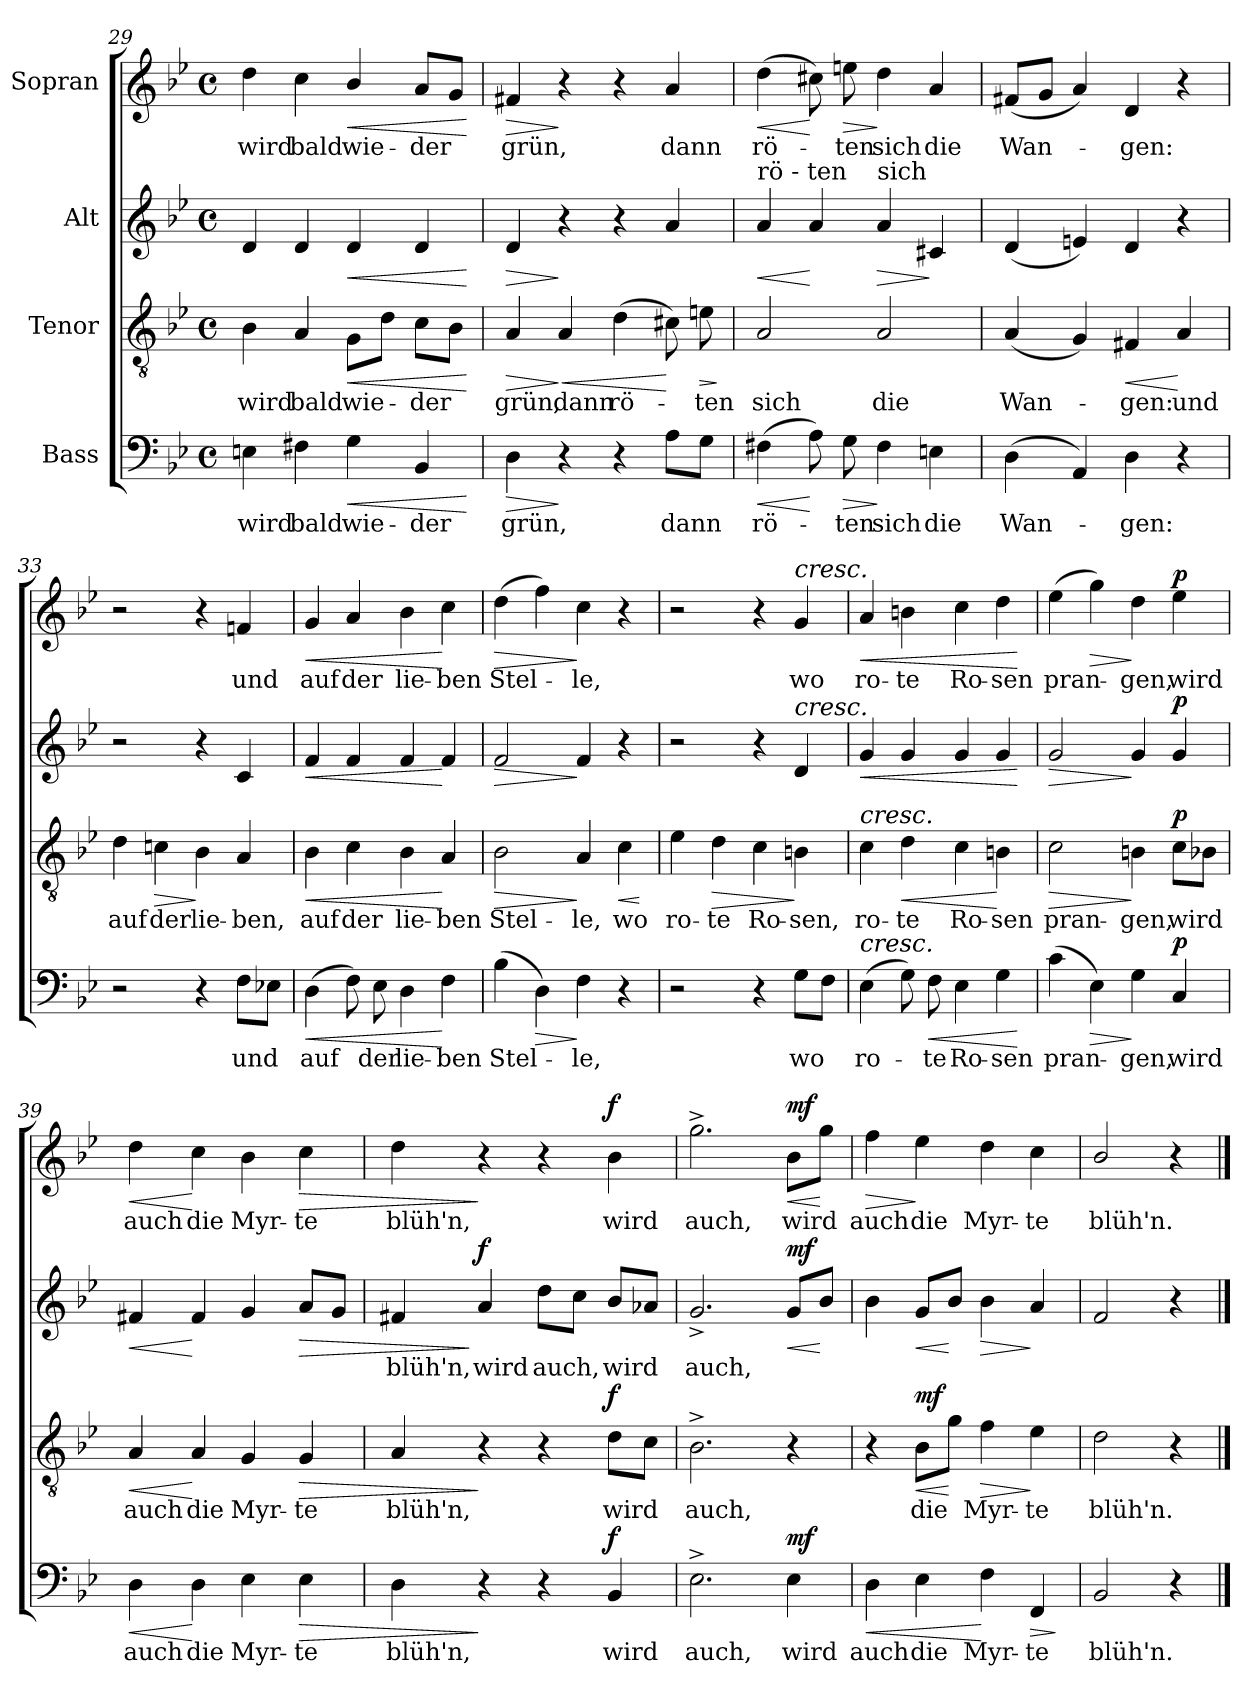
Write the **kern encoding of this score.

**kern	**text	**dynam	**kern	**text	**dynam	**kern	**text	**dynam	**kern	**text	**dynam
*part4	*part4	*part4	*part3	*part3	*part3	*part2	*part2	*part2	*part1	*part1	*part1
*staff4	*staff4	*staff4	*staff3	*staff3	*staff3	*staff2	*staff2	*staff2	*staff1	*staff1	*staff1
*I"Bass	*	*	*I"Tenor	*	*	*I"Alt	*	*	*I"Sopran	*	*
!!LO:LB:g=z
*clefF4	*	*	*clefGv2	*	*	*clefG2	*	*	*clefG2	*	*
*k[b-e-]	*	*	*k[b-e-]	*	*	*k[b-e-]	*	*	*k[b-e-]	*	*
*M4/4	*	*	*M4/4	*	*	*M4/4	*	*	*M4/4	*	*
*met(c)	*	*	*met(c)	*	*	*met(c)	*	*	*met(c)	*	*
=29	=29	=29	=29	=29	=29	=29	=29	=29	=29	=29	=29
!	!LO:LY:b	!	!	!LO:LY:b	!	!	!	!	!	!LO:LY:b	!
4En\	wird	.	4B-\	wird	.	4d/	.	.	4dd\	wird	.
!	!LO:LY:b	!	!	!LO:LY:b	!	!	!	!	!	!LO:LY:b	!
4F#X\	bald	.	4A/	bald	.	4d/	.	.	4cc\	bald	.
!	!LO:LY:b	!LO:HP:b	!	!LO:LY:b	!LO:HP:b	!	!	!LO:HP:b	!	!LO:LY:b	!LO:HP:b
4G\	wie-	<	8G\L	wie-	<	4d/	.	<	4b-/	wie-	<
.	.	.	8d\J	.	.	.	.	.	.	.	.
!	!LO:LY:b	!	!	!LO:LY:b	!	!	!	!	!	!LO:LY:b	!
4BB-/	-der	.	8c\L	-der	.	4d/	.	.	8a/L	-der	.
.	.	.	8B-\J	.	.	.	.	.	8g/J	.	.
.	.	[	.	.	[	.	.	[	.	.	[
=30	=30	=30	=30	=30	=30	=30	=30	=30	=30	=30	=30
!	!LO:LY:b	!LO:HP:b	!	!LO:LY:b	!LO:HP:b	!	!	!LO:HP:b	!	!LO:LY:b	!LO:HP:b
4D\	grün,	>	4A/	grün,	>	4d/	.	>	4f#X/	grün,	>
!	!	!	!	!LO:LY:b	!LO:HP:n=1:b	!	!	!	!	!	!
4r	.	]	4A/	dann	] <	4r	.	]	4r	.	]
!	!	!	!	!LO:LY:b	!	!	!	!	!	!	!
4r	.	.	(4d\	rö-	.	4r	.	.	4r	.	.
!	!LO:LY:b	!	!	!	!	!	!	!	!	!LO:LY:b	!
8A\L	dann	.	8c#X\)	.	[	4a/	.	.	4a/	dann	.
!	!	!	!	!LO:LY:b	!LO:HP:b	!	!	!	!	!	!
8G\J	.	.	8en\	-ten	>	.	.	.	.	.	.
.	.	.	.	.	]	.	.	.	.	.	.
=31	=31	=31	=31	=31	=31	=31	=31	=31	=31	=31	=31
!	!	!	!	!	!	!LO:TX:a:t=rö   -   ten	!	!	!	!	!
!	!LO:LY:b	!LO:HP:b	!	!LO:LY:b	!	!	!	!LO:HP:b	!	!LO:LY:b	!LO:HP:b
(4F#X\	rö-	<	2A/	sich	.	4a/	.	<	(4dd\	rö-	<
8A\)	.	[	.	.	.	4a/	.	[	8cc#X\)	.	[
!	!LO:LY:b	!LO:HP:b	!	!	!	!	!	!	!	!LO:LY:b	!LO:HP:b
8G\	-ten	>	.	.	.	.	.	.	8een\	-ten	>
!	!	!	!	!	!	!LO:TX:a:t=sich	!	!	!	!	!
!	!LO:LY:b	!	!	!LO:LY:b	!	!	!	!LO:HP:b	!	!LO:LY:b	!
4F#\	sich	]	2A/	die	.	4a/	.	>	4dd\	sich	]
!	!LO:LY:b	!	!	!	!	!	!	!	!	!LO:LY:b	!
4En\	die	.	.	.	.	4c#X/	.	]	4a/	die	.
!!LO:PB:g=z
=32	=32	=32	=32	=32	=32	=32	=32	=32	=32	=32	=32
!	!LO:LY:b	!	!	!LO:LY:b	!	!	!	!	!	!LO:LY:b	!
(4D\	Wan-	.	(4A/	Wan-	.	(4d/	.	.	(8f#X/L	Wan-	.
.	.	.	.	.	.	.	.	.	8g/J	.	.
4AA/)	.	.	4G/)	.	.	4en/)	.	.	4a/)	.	.
!	!LO:LY:b	!	!	!LO:LY:b	!LO:HP:b	!	!	!	!	!LO:LY:b	!
4D\	-gen:	.	4F#X/	-gen:	<	4d/	.	.	4d/	-gen:	.
!	!	!	!	!LO:LY:b	!	!	!	!	!	!	!
4r	.	.	4A/	und	[	4r	.	.	4r	.	.
=33	=33	=33	=33	=33	=33	=33	=33	=33	=33	=33	=33
!	!	!	!	!LO:LY:b	!	!	!	!	!	!	!
2r	.	.	4d\	auf	.	2r	.	.	2r	.	.
!	!	!	!	!LO:LY:b	!LO:HP:b	!	!	!	!	!	!
.	.	.	4cn\	der	>	.	.	.	.	.	.
!	!	!	!	!LO:LY:b	!	!	!	!	!	!	!
4r	.	.	4B-\	lie-	]	4r	.	.	4r	.	.
!	!LO:LY:b	!	!	!LO:LY:b	!	!	!	!	!	!LO:LY:b	!
8F\L	und	.	4A/	-ben,	.	4c/	.	.	4fn/	und	.
8E-X\J	.	.	.	.	.	.	.	.	.	.	.
=34	=34	=34	=34	=34	=34	=34	=34	=34	=34	=34	=34
!	!LO:LY:b	!LO:HP:b	!	!LO:LY:b	!LO:HP:b	!	!	!LO:HP:b	!	!LO:LY:b	!LO:HP:b
(4D\	auf	<	4B-\	auf	<	4f/	.	<	4g/	auf	<
!	!	!	!	!LO:LY:b	!	!	!	!	!	!LO:LY:b	!
8F\)	.	.	4c\	der	.	4f/	.	.	4a/	der	.
!	!LO:LY:b	!	!	!	!	!	!	!	!	!	!
8E-\	der	.	.	.	.	.	.	.	.	.	.
!	!LO:LY:b	!	!	!LO:LY:b	!	!	!	!	!	!LO:LY:b	!
4D\	lie-	.	4B-\	lie-	.	4f/	.	.	4b-\	lie-	.
!	!LO:LY:b	!	!	!LO:LY:b	!	!	!	!	!	!LO:LY:b	!
4F\	-ben	[	4A/	-ben	[	4f/	.	[	4cc\	-ben	[
=35	=35	=35	=35	=35	=35	=35	=35	=35	=35	=35	=35
!	!LO:LY:b	!	!	!LO:LY:b	!LO:HP:b	!	!	!LO:HP:b	!	!LO:LY:b	!LO:HP:b
(4B-\	Stel-	.	2B-\	Stel-	>	2f/	.	>	(4dd\	Stel-	>
!	!	!LO:HP:b	!	!	!	!	!	!	!	!	!
4D\)	.	>	.	.	.	.	.	.	4ff\)	.	.
!	!LO:LY:b	!	!	!LO:LY:b	!	!	!	!	!	!LO:LY:b	!
4F\	-le,	]	4A/	-le,	]	4f/	.	]	4cc\	-le,	]
!	!	!	!	!LO:LY:b	!LO:HP:b	!	!	!	!	!	!
4r	.	.	4c\	wo	<	4r	.	.	4r	.	.
.	.	.	.	.	[	.	.	.	.	.	.
!!LO:LB:g=z
=36	=36	=36	=36	=36	=36	=36	=36	=36	=36	=36	=36
!	!	!	!	!LO:LY:b	!	!	!	!	!	!	!
2r	.	.	4e-\	ro-	.	2r	.	.	2r	.	.
!	!	!	!	!LO:LY:b	!LO:HP:b	!	!	!	!	!	!
.	.	.	4d\	-te	>	.	.	.	.	.	.
!	!	!	!	!LO:LY:b	!	!	!	!	!	!	!
4r	.	.	4c\	Ro-	.	4r	.	.	4r	.	.
!	!	!	!	!	!	!	!	!	!LO:TX:a:i:t=cresc.	!	!
!	!	!	!	!	!	!LO:TX:a:i:t=cresc.	!	!	!	!	!
!	!LO:LY:b	!	!	!LO:LY:b	!	!	!	!	!	!LO:LY:b	!
8G\L	wo	.	4Bn\	-sen,	]	4d/	.	.	4g/	wo	.
8F\J	.	.	.	.	.	.	.	.	.	.	.
=37	=37	=37	=37	=37	=37	=37	=37	=37	=37	=37	=37
!	!	!	!LO:TX:a:i:t=cresc.	!	!	!	!	!	!	!	!
!LO:TX:a:i:t=cresc.	!	!	!	!	!	!	!	!	!	!	!
!	!LO:LY:b	!	!	!LO:LY:b	!	!	!	!LO:HP:b	!	!LO:LY:b	!LO:HP:b
(4E-\	ro-	.	4c\	ro-	.	4g/	.	<	4a/	ro-	<
!	!	!	!	!LO:LY:b	!LO:HP:b	!	!	!	!	!LO:LY:b	!
8G\)	.	.	4d\	-te	<	4g/	.	.	4bn\	-te	.
!	!LO:LY:b	!LO:HP:b	!	!	!	!	!	!	!	!	!
8F\	-te	<	.	.	.	.	.	.	.	.	.
!	!LO:LY:b	!	!	!LO:LY:b	!	!	!	!	!	!LO:LY:b	!
4E-\	Ro-	.	4c\	Ro-	.	4g/	.	.	4cc\	Ro-	.
!	!LO:LY:b	!	!	!LO:LY:b	!	!	!	!	!	!LO:LY:b	!
4G\	-sen	.	4Bn\	-sen	[	4g/	.	.	4dd\	-sen	.
.	.	[	.	.	.	.	.	[	.	.	[
=38	=38	=38	=38	=38	=38	=38	=38	=38	=38	=38	=38
!	!LO:LY:b	!	!	!LO:LY:b	!LO:HP:b	!	!	!LO:HP:b	!	!LO:LY:b	!
(4c\	pran-	.	2c\	pran-	>	2g/	.	>	(4ee-\	pran-	.
!	!	!LO:HP:b	!	!	!	!	!	!	!	!	!LO:HP:b
4E-\)	.	>	.	.	.	.	.	.	4gg\)	.	>
!	!LO:LY:b	!	!	!LO:LY:b	!	!	!	!	!	!LO:LY:b	!
4G\	-gen,	]	4Bn\	-gen,	]	4g/	.	]	4dd\	-gen,	]
!	!LO:LY:b	!LO:DY:a	!	!LO:LY:b	!LO:DY:a	!	!	!LO:DY:a	!	!LO:LY:b	!LO:DY:a
4C/	wird	p	8c\L	wird	p	4g/	.	p	4ee-\	wird	p
.	.	.	8B-X\J	.	.	.	.	.	.	.	.
=39	=39	=39	=39	=39	=39	=39	=39	=39	=39	=39	=39
!	!LO:LY:b	!LO:HP:b	!	!LO:LY:b	!LO:HP:b	!	!	!LO:HP:b	!	!LO:LY:b	!LO:HP:b
4D\	auch	<	4A/	auch	<	4f#X/	.	<	4dd\	auch	<
!	!LO:LY:b	!	!	!LO:LY:b	!	!	!	!	!	!LO:LY:b	!
4D\	die	[	4A/	die	[	4f#/	.	[	4cc\	die	[
!	!LO:LY:b	!	!	!LO:LY:b	!	!	!	!	!	!LO:LY:b	!
4E-\	Myr-	.	4G/	Myr-	.	4g/	.	.	4b-\	Myr-	.
!	!LO:LY:b	!LO:HP:b	!	!LO:LY:b	!LO:HP:b	!	!	!LO:HP:b	!	!LO:LY:b	!LO:HP:b
4E-\	-te	>	4G/	-te	>	8a/L	.	>	4cc\	-te	>
.	.	.	.	.	.	8g/J	.	.	.	.	.
!!LO:LB:g=z
=40	=40	=40	=40	=40	=40	=40	=40	=40	=40	=40	=40
!	!LO:LY:b	!	!	!LO:LY:b	!	!	!LO:LY:b	!	!	!LO:LY:b	!
4D\	blüh'n,	.	4A/	blüh'n,	.	4f#X/	blüh'n,	.	4dd\	blüh'n,	.
!	!	!	!	!	!	!	!LO:LY:b	!LO:DY:n=1:a	!	!	!
4r	.	]	4r	.	]	4a/	wird	] f	4r	.	]
!	!	!	!	!	!	!	!LO:LY:b	!	!	!	!
4r	.	.	4r	.	.	8dd\L	auch,	.	4r	.	.
.	.	.	.	.	.	8cc\J	.	.	.	.	.
!	!LO:LY:b	!LO:DY:a	!	!LO:LY:b	!LO:DY:a	!	!LO:LY:b	!	!	!LO:LY:b	!LO:DY:a
4BB-/	wird	f	8d\L	wird	f	8b-/L	wird	.	4b-\	wird	f
.	.	.	8c\J	.	.	8a-X/J	.	.	.	.	.
=41	=41	=41	=41	=41	=41	=41	=41	=41	=41	=41	=41
!	!LO:LY:b	!	!	!LO:LY:b	!	!	!LO:LY:b	!	!	!LO:LY:b	!
2.E-^\	auch,	.	2.B-^\	auch,	.	2.g^/	auch,	.	2.gg^\	auch,	.
!	!LO:LY:b	!LO:DY:a	!	!	!	!	!	!LO:HP:b	!	!LO:LY:b	!LO:HP:b
!	!	!	!	!	!	!	!	!LO:DY:n=1:a	!	!	!LO:DY:n=1:a
4E-\	wird	mf	4r	.	.	8g/L	.	< mf	8b-\L	wird	< mf
.	.	.	.	.	.	8b-/J	.	[	8gg\J	.	[
=42	=42	=42	=42	=42	=42	=42	=42	=42	=42	=42	=42
!	!LO:LY:b	!LO:HP:b	!	!	!	!	!	!	!	!LO:LY:b	!LO:HP:b
4D\	auch	<	4r	.	.	4b-\	.	.	4ff\	auch	>
!	!LO:LY:b	!	!	!LO:LY:b	!LO:HP:b	!	!	!LO:HP:b	!	!LO:LY:b	!
!	!	!	!	!	!LO:DY:n=1:a	!	!	!	!	!	!
4E-\	die	.	8B-\L	die	< mf	8g/L	.	<	4ee-\	die	]
.	.	.	8g\J	.	[	8b-/J	.	[	.	.	.
!	!LO:LY:b	!	!	!LO:LY:b	!LO:HP:b	!	!	!LO:HP:b	!	!LO:LY:b	!
4F\	Myr-	[	4f\	Myr-	>	4b-\	.	>	4dd\	Myr-	.
!	!LO:LY:b	!LO:HP:b	!	!LO:LY:b	!	!	!	!	!	!LO:LY:b	!
4FF/	-te	>	4e-\	-te	]	4a/	.	]	4cc\	-te	.
.	.	]	.	.	.	.	.	.	.	.	.
=43	=43	=43	=43	=43	=43	=43	=43	=43	=43	=43	=43
!	!LO:LY:b	!	!	!LO:LY:b	!	!	!	!	!	!LO:LY:b	!
2BB-/	blüh'n.	.	2d\	blüh'n.	.	2f/	.	.	2b-/	blüh'n.	.
4r	.	.	4r	.	.	4r	.	.	4r	.	.
==	==	==	==	==	==	==	==	==	==	==	==
*-	*-	*-	*-	*-	*-	*-	*-	*-	*-	*-	*-
